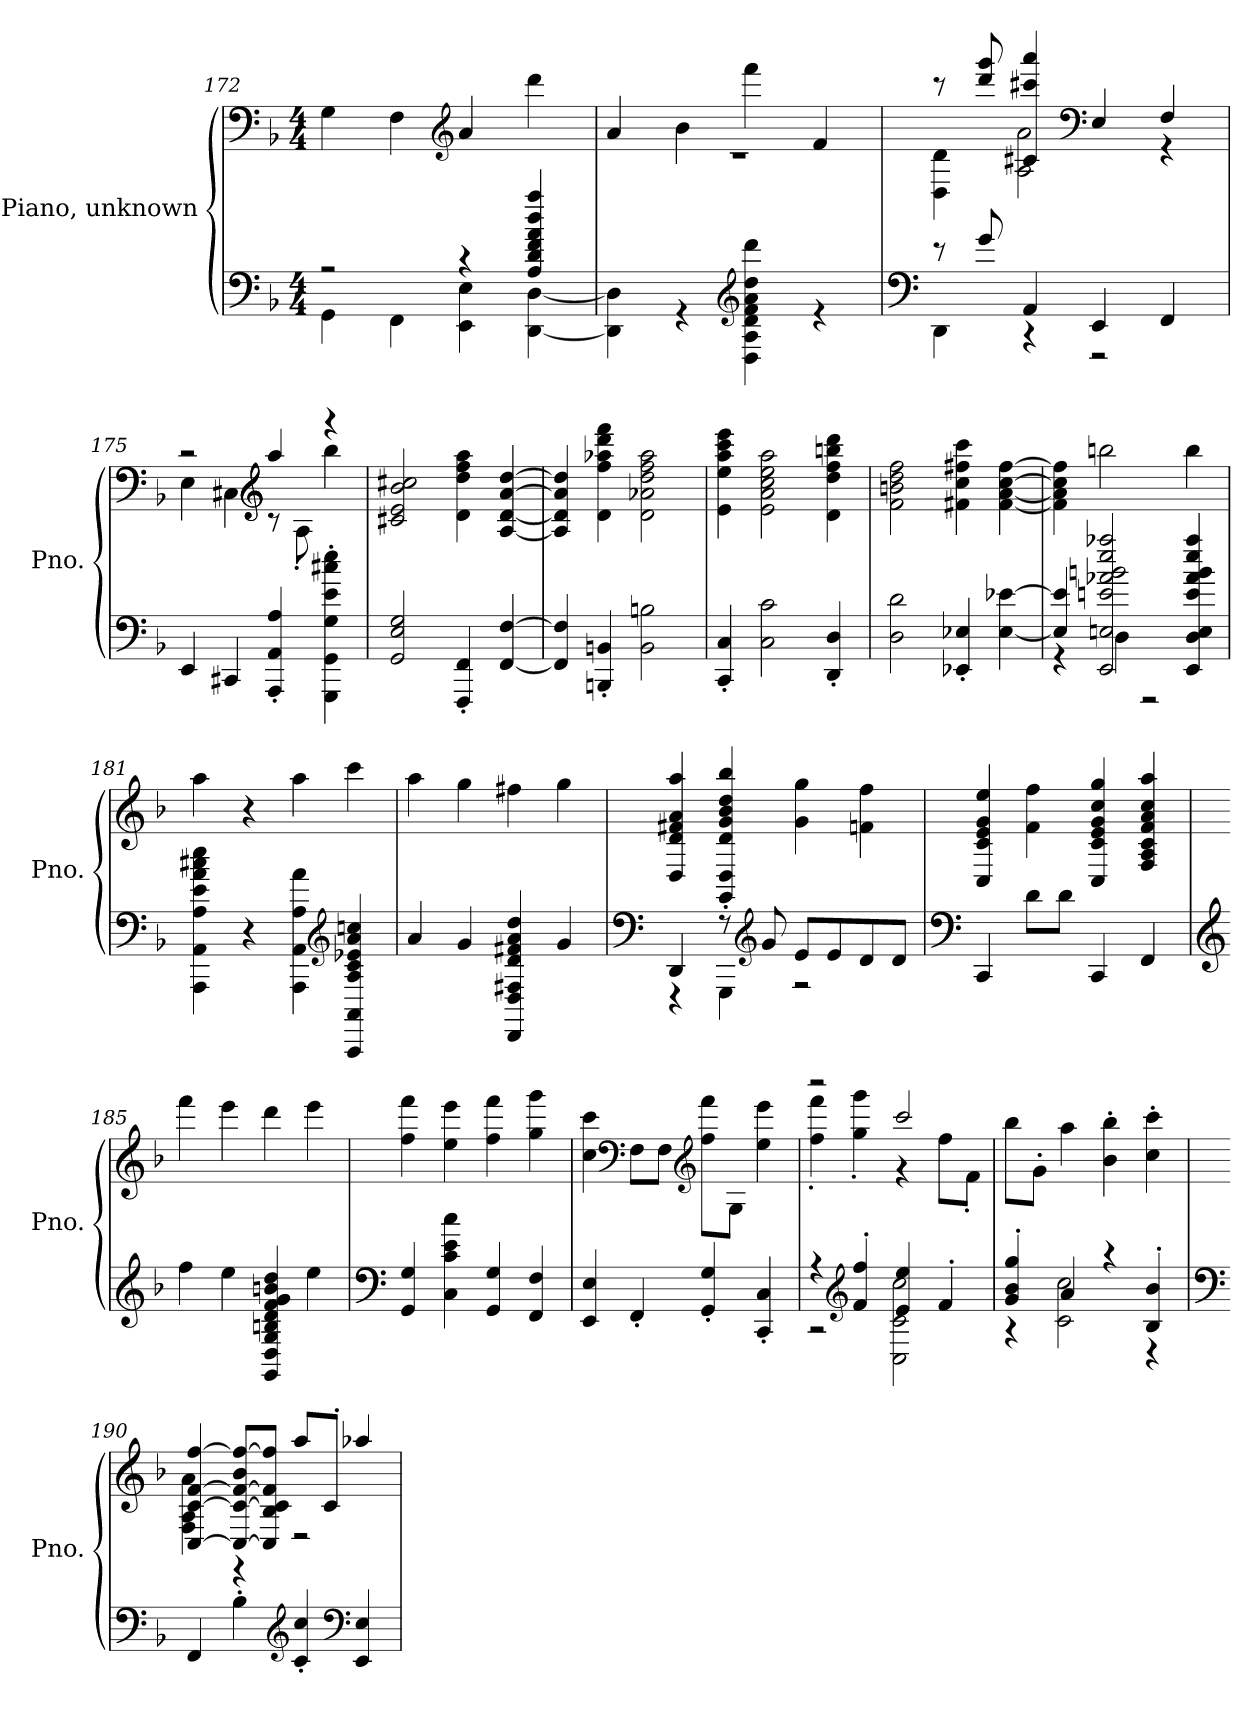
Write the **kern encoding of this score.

**kern	**kern
*part1	*part1
*staff2	*staff1
*I"Piano, unknown	*
*I'Pno.	*
!!LO:LB:g=z
*clefF4	*clefF4
*k[b-]	*k[b-]
*M4/4	*M4/4
=172	=172
*^	*
2r	4GG\	4G\
.	4FF\	4F\
*	*	*clefG2
4r	4EE\ 4E\	4a/
4A/ 4d/ 4f/ 4a/ 4dd/ 4aa/	[4DD\ [4D\	4ddd\
=173	=173	=173
1r	4DD\] 4D\]	4a/
.	4r	4b-\
*clefG2	*	*
.	4D\ 4A\ 4d\ 4f\ 4a\ 4dd\ 4ddd\	4fff\
.	4r	4f/
=174	=174	=174
*clefF4	*	*
*	*	*^
8r	4DD\	8r	4D\ 4d\
8g/	.	8ddd/ 8ggg/	.
4AA/	4r	4c#X/ 4ccc#X/ 4aaa/	2A\ 2a\
*	*	*clefF4	*
4EE/	2r	4E/	.
4FF/	.	4F/	4r
*v	*v	*	*
=175	=175	=175
4EE/	2r	4E\
4CC#X/	.	4C#X\
*	*clefG2	*
4AAA/' 4AA/' 4A/'	4aa/	8r
.	.	8A'\
4GGG\' 4GG\' 4G\' 4e\' 4cc#X\' 4ee\'	4r	4bb-\
*	*v	*v
=176	=176
2GG/ 2E/ 2G/	2c#X/ 2e/ 2b-/ 2cc#X/
4FFF/' 4FF/'	4d\ 4dd\ 4ff\ 4aa\
[4FF/ [4F/	[4A/ [4d/ [4a/ [4dd/
=177	=177
4FF/] 4F/]	4A/] 4d/] 4a/] 4dd/]
4BBBn/' 4BBn/'	4d\ 4ff\ 4aa-X\ 4ddd\ 4fff\
2BB\ 2Bn\	2d\ 2a-X\ 2dd\ 2ff\ 2aa-\
!!LO:LB:g=z
=178	=178
4CC/' 4C/'	4e\ 4ee\ 4aa\ 4ccc\ 4eee\
2C\ 2c\	2e\ 2a\ 2cc\ 2ee\ 2aa\
4DD/' 4D/'	4d\ 4dd\ 4ff\ 4bbn\ 4ddd\
=179	=179
2D\ 2d\	2f\ 2bn\ 2dd\ 2ff\
4EE-X/' 4E-X/'	4f#X\ 4cc\ 4ff#X\ 4ccc\
[4E-\ [4e-X\	[4f#\ [4a\ [4cc\ [4ff#\
=180	=180
*^	*
4E-/] 4e-/]	4r	4f#\] 4a\] 4cc\] 4ff#\]
2EE/ 2En/ 2en/ 2a-X/ 2bn/ 2ee/ 2aa-X/	4D\	2bbn\
.	2r	.
4EE/ 4D/ 4E/ 4e/ 4a-/ 4b/ 4ee/ 4aa-/	.	4bb\
*v	*v	*
=181	=181
4AAA\ 4AA\ 4A\ 4e\ 4a\ 4cc#X\ 4ee\	4aa\
4r	4r
4AAA\ 4AA\ 4A\ 4a\	4aa\
*clefG2	*
4AAA/ 4AA/ 4A/ 4c/ 4e-X/ 4a/ 4ccn/	4ccc\
=182	=182
4a/	4aa\
4g/	4gg\
4DD/ 4D/ 4F#X/ 4d/ 4f#X/ 4a/ 4dd/	4ff#X\
4g/	4gg\
=183	=183
*clefF4	*
*^	*
4DD/	4r	4D/ 4d/ 4f#X/ 4a/ 4aa/
8r	4GGG\	4GG/' 4D/' 4d/' 4g/' 4b-/' 4dd/' 4bb-/'
*clefG2	*	*
8g/	.	.
8e/L	2r	4g\ 4gg\
8e/	.	.
8d/	.	4fn\ 4ff\
8d/J	.	.
*v	*v	*
!!LO:LB:g=z
=184	=184
*clefF4	*
4CC/	4C/ 4c/ 4e/ 4g/ 4ee/
8d\L	4f\ 4ff\
8d\J	.
4CC/	4C/ 4c/ 4e/ 4g/ 4cc/ 4gg/
4FF/	4F/ 4A/ 4c/ 4f/ 4a/ 4cc/ 4aa/
=185	=185
*clefG2	*
4ff\	4fff\
4ee\	4eee\
4GG/ 4D/ 4G/ 4Bn/ 4d/ 4f/ 4g/ 4bn/ 4dd/	4ddd\
4ee\	4eee\
=186	=186
*clefF4	*
4GG/ 4G/	4ff\ 4fff\
4C\ 4c\ 4e\ 4cc\	4ee\ 4eee\
4GG/ 4G/	4ff\ 4fff\
4FF/ 4F/	4gg\ 4ggg\
=187	=187
4EE/ 4E/	4cc\ 4ccc\
*	*clefF4
4FF'/	8F\L
.	8F\J
*	*clefG2
4GG/' 4G/'	8ff\ 8fff\L
.	8G\J
4CC/' 4C/'	4ee\ 4eee\
=188	=188
*^	*^
4r	2r	2r	4ff\' 4fff\'
*clefG2	*	*	*
4f/' 4ff/'	.	.	4gg\' 4ggg\'
4e/ 4ee/	2C\ 2c\ 2cc\	2ccc/	4r
4f'/	.	.	8ff\L
.	.	.	8f'\J
*	*	*v	*v
!!LO:LB:g=z
=189	=189	=189
4g/' 4b-/' 4gg/'	4r	8bb-\L
.	.	8g'\J
4a/	2c\ 2cc\	4aa\
4r	.	4b-\' 4bb-\'
4B-/' 4b-/'	4r	4cc\' 4ccc\'
*v	*v	*
=190	=190
*clefF4	*
*	*^
4FF/	[4C/ [4c/ [4f/ [4ff/	4F\ 4A\ 4a\
4B-'\	8C/_ 8c/_ 8f/_ 8b-/ 8ff/_L	4r
.	8C/] 8B-/ 8c/] 8f/] 8ff/]J	.
*clefG2	*	*
4c/' 4cc/'	8aa/L	2r
.	8c'/J	.
*clefF4	*	*
4EE/ 4E/	4aa-X/	.
*	*v	*v
=	=
*-	*-
